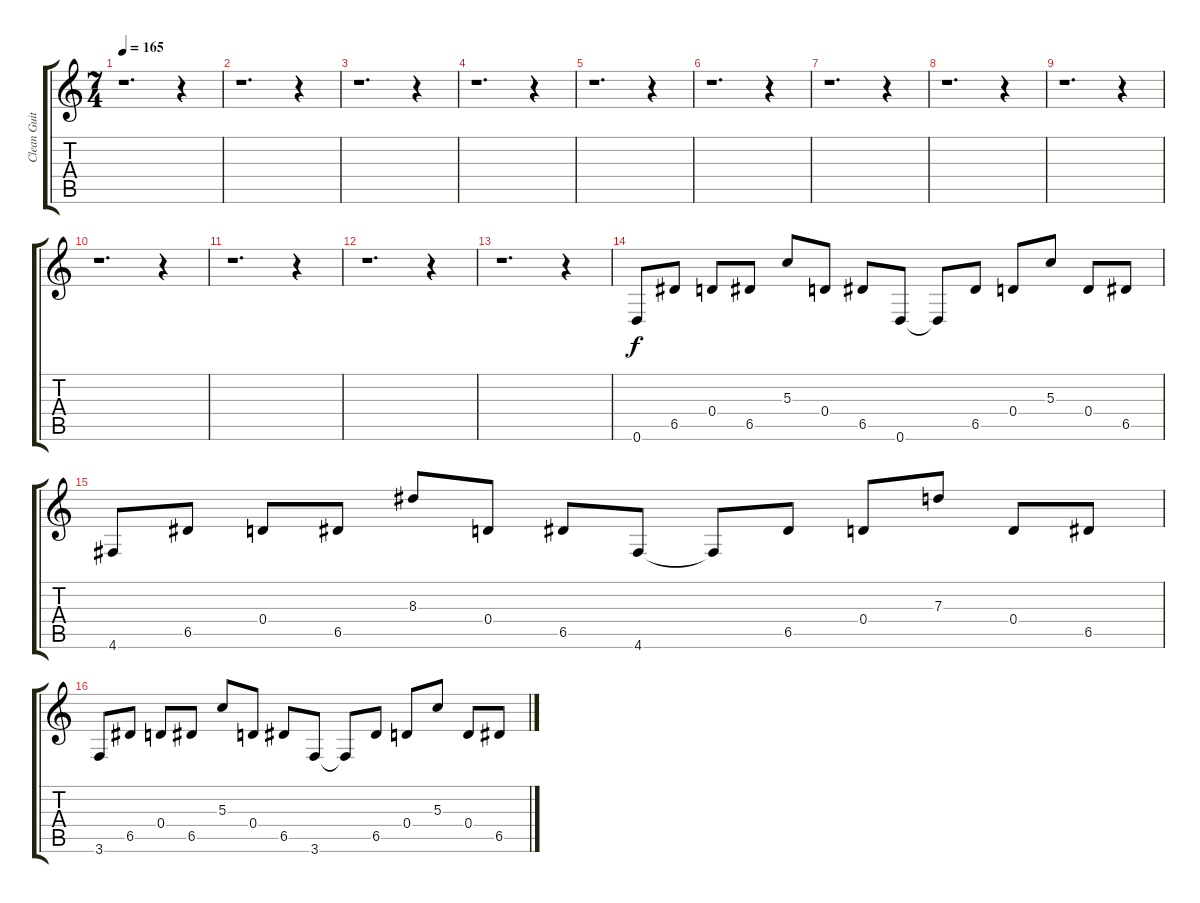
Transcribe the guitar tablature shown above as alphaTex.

\track ("Clean Guitar" "Clean Guit") {instrument electricguitarclean}
\staff {score tabs}
\tuning (E4 B3 G3 D3 A2 D2) {hide}
\ts (7 4)
\tempo 165
\clef g2
\ks c
r.1{d dy f} r.4 |
r.1{d} r.4 |
r.1{d} r.4 |
r.1{d} r.4 |
r.1{d} r.4 |
r.1{d} r.4 |
r.1{d} r.4 |
r.1{d} r.4 |
r.1{d} r.4 |
r.1{d} r.4 |
r.1{d} r.4 |
r.1{d} r.4 |
r.1{d} r.4 |
0.6.8 6.5.8 0.4.8 6.5.8 5.3.8 0.4.8 6.5.8 0.6.8 0.6{t}.8 6.5.8 0.4.8 5.3.8 0.4.8 6.5.8 |
4.6.8 6.5.8 0.4.8 6.5.8 8.3.8 0.4.8 6.5.8 4.6.8 4.6{t}.8 6.5.8 0.4.8 7.3.8 0.4.8 6.5.8 |
3.6.8 6.5.8 0.4.8 6.5.8 5.3.8 0.4.8 6.5.8 3.6.8 3.6{t}.8 6.5.8 0.4.8 5.3.8 0.4.8 6.5.8
